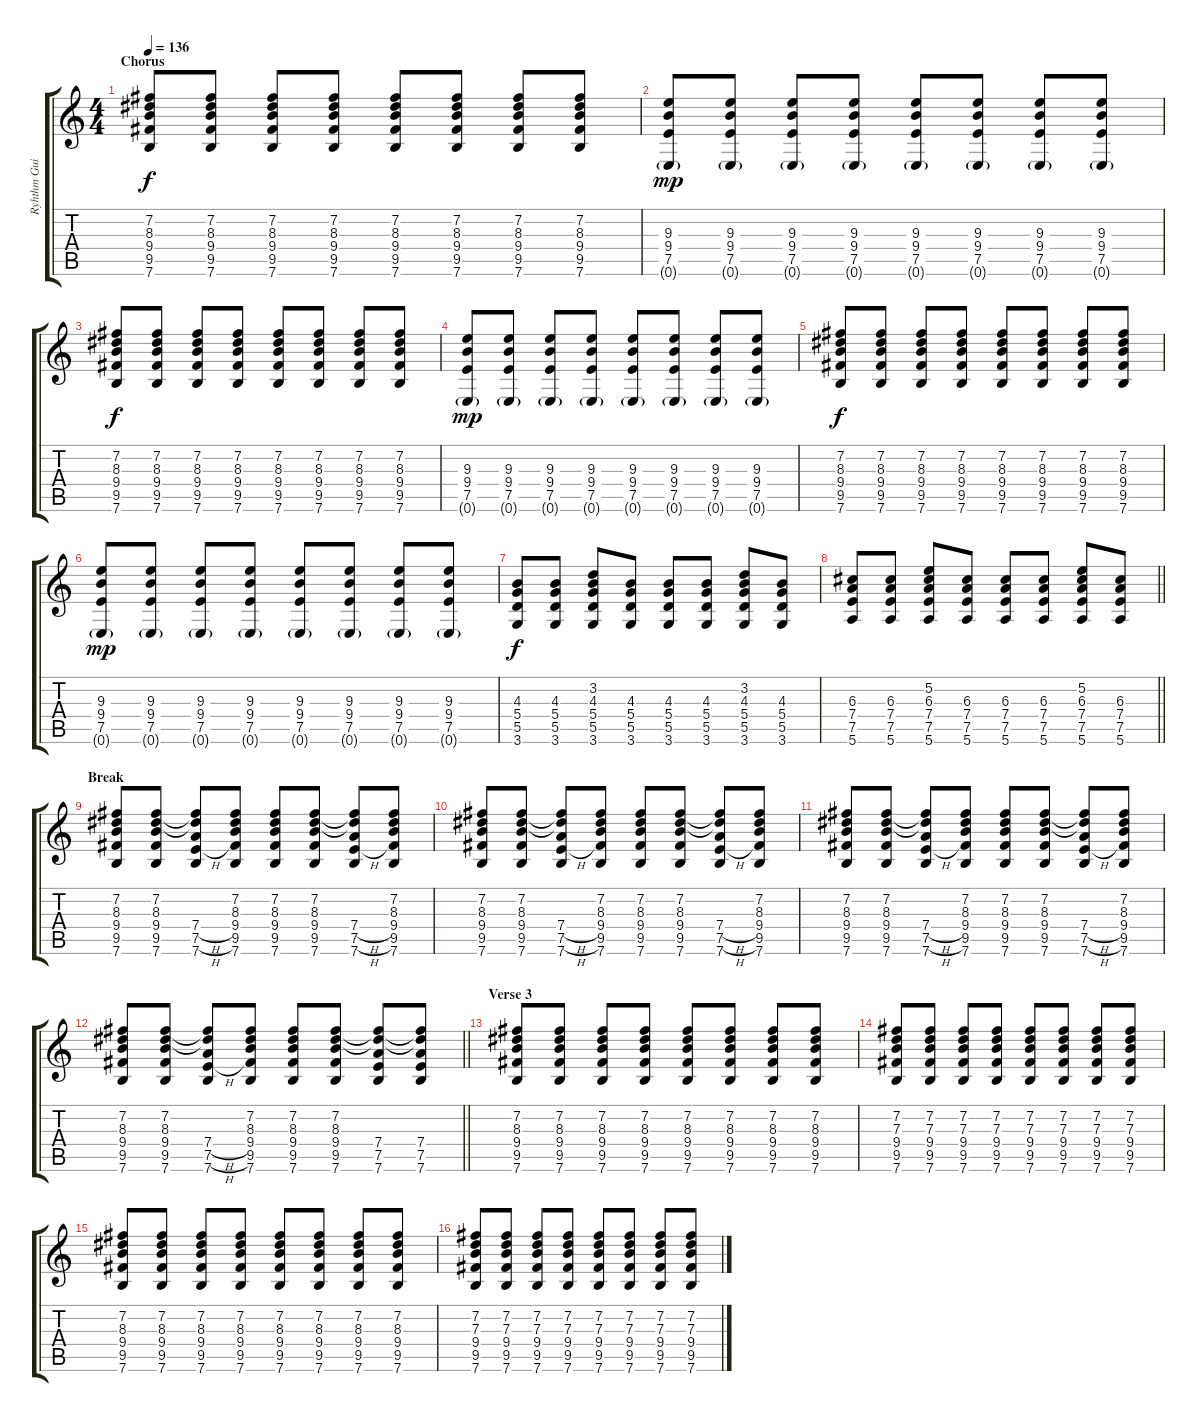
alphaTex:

\track ("Ryhthm Guitar 1" "Ryhthm Gui") {instrument overdrivenguitar}
\staff {score tabs}
\tuning (E4 B3 G3 D3 A2 E2) {hide}
\ts (4 4)
\section ("" "Chorus")
\tempo 136
\clef g2
\ks c
(7.2 8.3 9.4 9.5 7.6).8{dy f} (7.2 8.3 9.4 9.5 7.6).8 (7.2 8.3 9.4 9.5 7.6).8 (7.2 8.3 9.4 9.5 7.6).8 (7.2 8.3 9.4 9.5 7.6).8 (7.2 8.3 9.4 9.5 7.6).8 (7.2 8.3 9.4 9.5 7.6).8 (7.2 8.3 9.4 9.5 7.6).8 |
(9.3 9.4 7.5 0.6{g}).8{dy mp} (9.3 9.4 7.5 0.6{g}).8 (9.3 9.4 7.5 0.6{g}).8 (9.3 9.4 7.5 0.6{g}).8 (9.3 9.4 7.5 0.6{g}).8 (9.3 9.4 7.5 0.6{g}).8 (9.3 9.4 7.5 0.6{g}).8 (9.3 9.4 7.5 0.6{g}).8 |
(7.2 8.3 9.4 9.5 7.6).8{dy f} (7.2 8.3 9.4 9.5 7.6).8 (7.2 8.3 9.4 9.5 7.6).8 (7.2 8.3 9.4 9.5 7.6).8 (7.2 8.3 9.4 9.5 7.6).8 (7.2 8.3 9.4 9.5 7.6).8 (7.2 8.3 9.4 9.5 7.6).8 (7.2 8.3 9.4 9.5 7.6).8 |
(9.3 9.4 7.5 0.6{g}).8{dy mp} (9.3 9.4 7.5 0.6{g}).8 (9.3 9.4 7.5 0.6{g}).8 (9.3 9.4 7.5 0.6{g}).8 (9.3 9.4 7.5 0.6{g}).8 (9.3 9.4 7.5 0.6{g}).8 (9.3 9.4 7.5 0.6{g}).8 (9.3 9.4 7.5 0.6{g}).8 |
(7.2 8.3 9.4 9.5 7.6).8{dy f} (7.2 8.3 9.4 9.5 7.6).8 (7.2 8.3 9.4 9.5 7.6).8 (7.2 8.3 9.4 9.5 7.6).8 (7.2 8.3 9.4 9.5 7.6).8 (7.2 8.3 9.4 9.5 7.6).8 (7.2 8.3 9.4 9.5 7.6).8 (7.2 8.3 9.4 9.5 7.6).8 |
(9.3 9.4 7.5 0.6{g}).8{dy mp} (9.3 9.4 7.5 0.6{g}).8 (9.3 9.4 7.5 0.6{g}).8 (9.3 9.4 7.5 0.6{g}).8 (9.3 9.4 7.5 0.6{g}).8 (9.3 9.4 7.5 0.6{g}).8 (9.3 9.4 7.5 0.6{g}).8 (9.3 9.4 7.5 0.6{g}).8 |
(4.3 5.4 5.5 3.6).8{dy f} (4.3 5.4 5.5 3.6).8 (3.2 4.3 5.4 5.5 3.6).8 (4.3 5.4 5.5 3.6).8 (4.3 5.4 5.5 3.6).8 (4.3 5.4 5.5 3.6).8 (3.2 4.3 5.4 5.5 3.6).8 (4.3 5.4 5.5 3.6).8 |
\barLineRight lightlight
(6.3 7.4 7.5 5.6).8 (6.3 7.4 7.5 5.6).8 (5.2 6.3 7.4 7.5 5.6).8 (6.3 7.4 7.5 5.6).8 (6.3 7.4 7.5 5.6).8 (6.3 7.4 7.5 5.6).8 (5.2 6.3 7.4 7.5 5.6).8 (6.3 7.4 7.5 5.6).8 |
\section ("" "Break")
(7.2 8.3 9.4 9.5 7.6).8 (7.2 8.3 9.4 9.5 7.6).8 (7.2{t} 8.3{t} 7.4{h} 7.5{h} 7.6).8 (7.2 8.3 9.4 9.5 7.6).8 (7.2 8.3 9.4 9.5 7.6).8 (7.2 8.3 9.4 9.5 7.6).8 (7.2{t} 8.3{t} 7.4{h} 7.5{h} 7.6).8 (7.2 8.3 9.4 9.5 7.6).8 |
(7.2 8.3 9.4 9.5 7.6).8 (7.2 8.3 9.4 9.5 7.6).8 (7.2{t} 8.3{t} 7.4{h} 7.5{h} 7.6).8 (7.2 8.3 9.4 9.5 7.6).8 (7.2 8.3 9.4 9.5 7.6).8 (7.2 8.3 9.4 9.5 7.6).8 (7.2{t} 8.3{t} 7.4{h} 7.5{h} 7.6).8 (7.2 8.3 9.4 9.5 7.6).8 |
(7.2 8.3 9.4 9.5 7.6).8 (7.2 8.3 9.4 9.5 7.6).8 (7.2{t} 8.3{t} 7.4{h} 7.5{h} 7.6).8 (7.2 8.3 9.4 9.5 7.6).8 (7.2 8.3 9.4 9.5 7.6).8 (7.2 8.3 9.4 9.5 7.6).8 (7.2{t} 8.3{t} 7.4{h} 7.5{h} 7.6).8 (7.2 8.3 9.4 9.5 7.6).8 |
\barLineRight lightlight
(7.2 8.3 9.4 9.5 7.6).8 (7.2 8.3 9.4 9.5 7.6).8 (7.2{t} 8.3{t} 7.4{h} 7.5{h} 7.6).8 (7.2 8.3 9.4 9.5 7.6).8 (7.2 8.3 9.4 9.5 7.6).8 (7.2 8.3 9.4 9.5 7.6).8 (7.2{t} 8.3{t} 7.4 7.5 7.6).8 (7.2{t} 8.3{t} 7.4 7.5 7.6).8 |
\section ("" "Verse 3")
(7.2 8.3 9.4 9.5 7.6).8 (7.2 8.3 9.4 9.5 7.6).8 (7.2 8.3 9.4 9.5 7.6).8 (7.2 8.3 9.4 9.5 7.6).8 (7.2 8.3 9.4 9.5 7.6).8 (7.2 8.3 9.4 9.5 7.6).8 (7.2 8.3 9.4 9.5 7.6).8 (7.2 8.3 9.4 9.5 7.6).8 |
(7.2 7.3 9.4 9.5 7.6).8 (7.2 7.3 9.4 9.5 7.6).8 (7.2 7.3 9.4 9.5 7.6).8 (7.2 7.3 9.4 9.5 7.6).8 (7.2 7.3 9.4 9.5 7.6).8 (7.2 7.3 9.4 9.5 7.6).8 (7.2 7.3 9.4 9.5 7.6).8 (7.2 7.3 9.4 9.5 7.6).8 |
(7.2 8.3 9.4 9.5 7.6).8 (7.2 8.3 9.4 9.5 7.6).8 (7.2 8.3 9.4 9.5 7.6).8 (7.2 8.3 9.4 9.5 7.6).8 (7.2 8.3 9.4 9.5 7.6).8 (7.2 8.3 9.4 9.5 7.6).8 (7.2 8.3 9.4 9.5 7.6).8 (7.2 8.3 9.4 9.5 7.6).8 |
(7.2 7.3 9.4 9.5 7.6).8 (7.2 7.3 9.4 9.5 7.6).8 (7.2 7.3 9.4 9.5 7.6).8 (7.2 7.3 9.4 9.5 7.6).8 (7.2 7.3 9.4 9.5 7.6).8 (7.2 7.3 9.4 9.5 7.6).8 (7.2 7.3 9.4 9.5 7.6).8 (7.2 7.3 9.4 9.5 7.6).8
